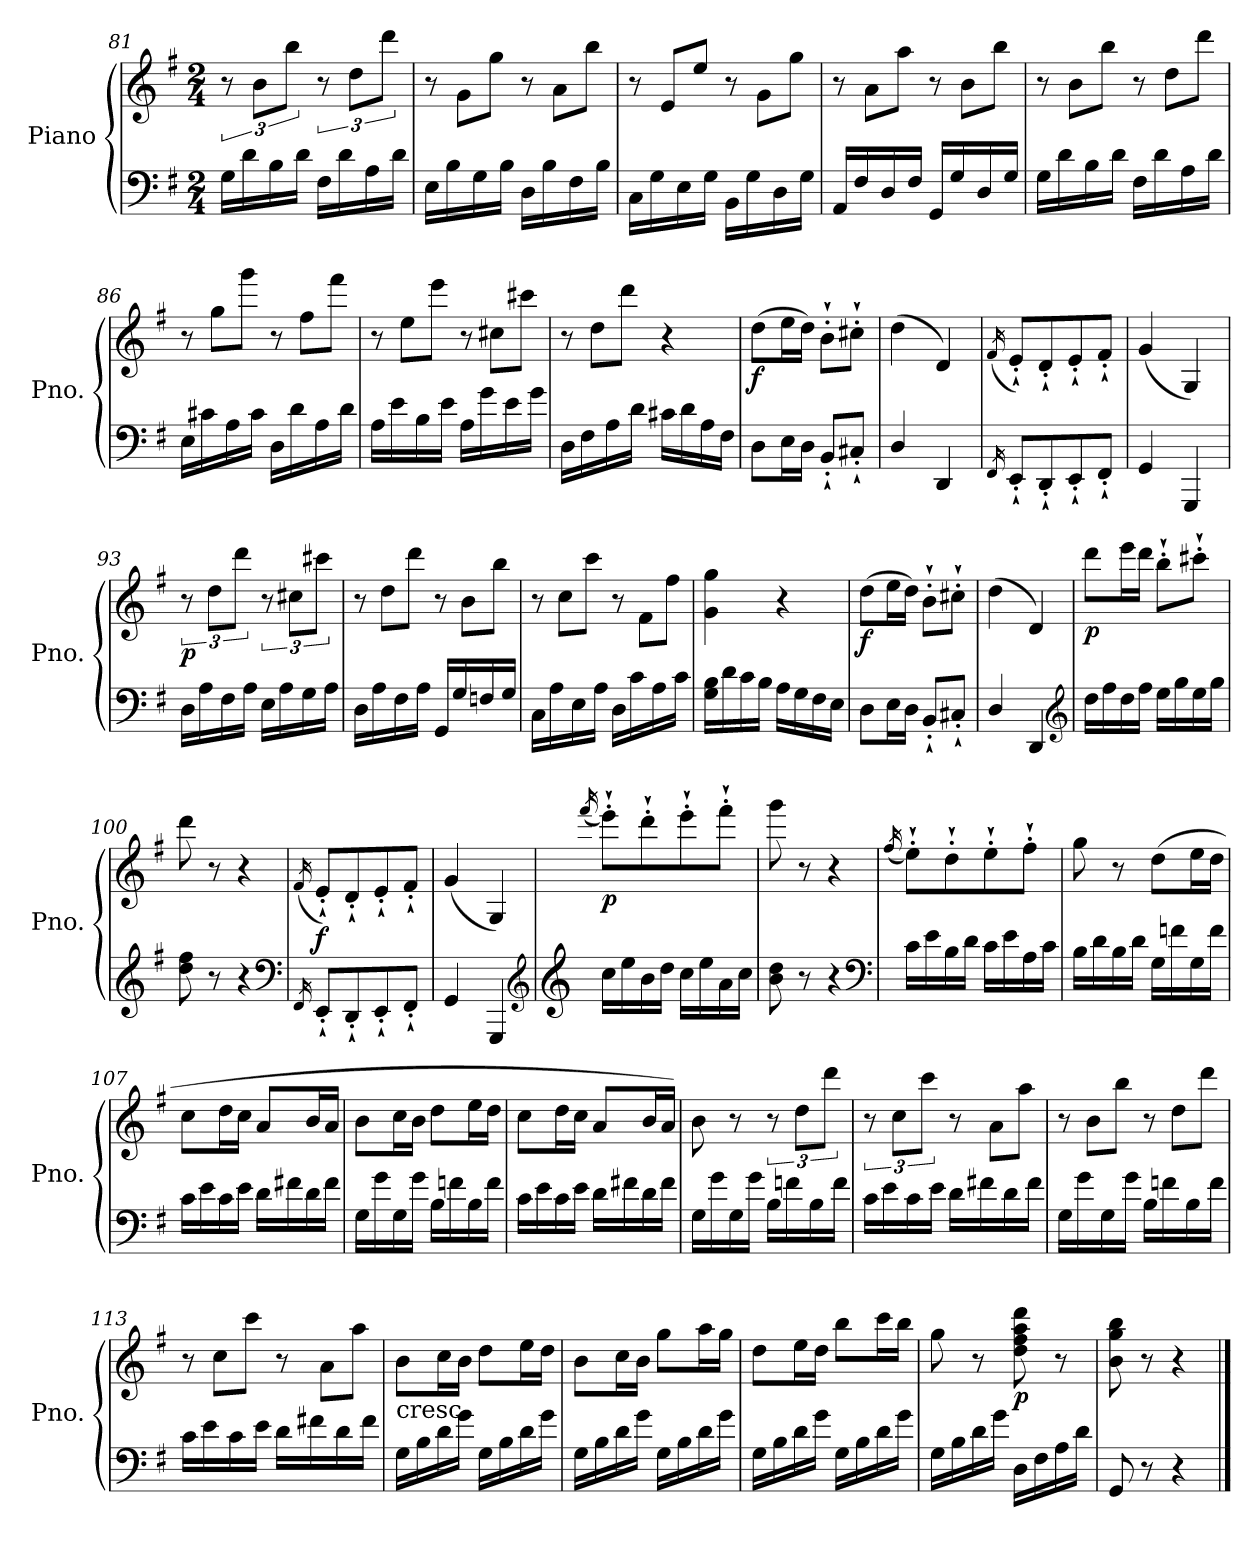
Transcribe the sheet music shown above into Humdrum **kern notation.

**kern	**kern	**dynam
*part1	*part1	*part1
*staff2	*staff1	*staff1/2
*I"Piano	*	*
*I'Pno.	*	*
!!LO:LB:g=z
*clefF4	*clefG2	*
*k[f#]	*k[f#]	*
*G:	*G:	*
*M2/4	*M2/4	*
=81	=81	=81
16G\LL	12r	.
16d\	.	.
.	12b\L	.
16B\	.	.
.	12bb\J	.
16d\JJ	.	.
16F#\LL	12r	.
16d\	.	.
.	12dd\L	.
16A\	.	.
.	12ddd\J	.
16d\JJ	.	.
=82	=82	=82
*	*Xtuplet	*
16E\LL	12r	.
16B\	.	.
.	12g\L	.
16G\	.	.
.	12gg\J	.
16B\JJ	.	.
16D\LL	12r	.
16B\	.	.
.	12a\L	.
16F#\	.	.
.	12bb\J	.
16B\JJ	.	.
=83	=83	=83
16C\LL	12r	.
16G\	.	.
.	12e/L	.
16E\	.	.
.	12ee/J	.
16G\JJ	.	.
16BB\LL	12r	.
16G\	.	.
.	12g\L	.
16D\	.	.
.	12gg\J	.
16G\JJ	.	.
=84	=84	=84
16AA/LL	12r	.
16F#/	.	.
.	12a\L	.
16D/	.	.
.	12aa\J	.
16F#/JJ	.	.
16GG/LL	12r	.
16G/	.	.
.	12b\L	.
16D/	.	.
.	12bb\J	.
16G/JJ	.	.
!!LO:PB:g=z
=85	=85	=85
16G\LL	12r	.
16d\	.	.
.	12b\L	.
16B\	.	.
.	12bb\J	.
16d\JJ	.	.
16F#\LL	12r	.
16d\	.	.
.	12dd\L	.
16A\	.	.
.	12ddd\J	.
16d\JJ	.	.
=86	=86	=86
16E\LL	12r	.
16c#X\	.	.
.	12gg\L	.
16A\	.	.
.	12ggg\J	.
16c#\JJ	.	.
16D\LL	12r	.
16d\	.	.
.	12ff#\L	.
16A\	.	.
.	12fff#\J	.
16d\JJ	.	.
=87	=87	=87
16A\LL	12r	.
16e\	.	.
.	12ee\L	.
16B\	.	.
.	12eee\J	.
16e\JJ	.	.
16A\LL	12r	.
16g\	.	.
.	12cc#X\L	.
16e\	.	.
.	12ccc#X\J	.
16g\JJ	.	.
=88	=88	=88
16D\LL	12r	.
16F#\	.	.
.	12dd\L	.
16A\	.	.
.	12ddd\J	.
16d\JJ	.	.
16c#X\LL	4r	.
16d\	.	.
16A\	.	.
16F#\JJ	.	.
=89	=89	=89
!	!	!LO:DY:b
8D\L	(8dd\L	f
16E\L	16ee\L	.
16D\JJ	16dd\JJ)	.
8BB`'/L	8b`'\L	.
8C#X`'/J	8cc#X`'\J	.
!!LO:LB:g=z
=90	=90	=90
4D/	(4dd\	.
4DD/	4d/)	.
=91	=91	=91
16qFF#/	(16qf#/	.
8EE`'/L	8e`'/L)	.
8DD`'/	8d`'/	.
8EE`'/	8e`'/	.
8FF#`'/J	8f#`'/J	.
=92	=92	=92
4GG/	(4g/	.
4GGG/	4G/)	.
=93	=93	=93
*	*tuplet	*
!	!	!LO:DY:b
16D\LL	12r	p
16A\	.	.
.	12dd\L	.
16F#\	.	.
.	12ddd\J	.
16A\JJ	.	.
16E\LL	12r	.
16A\	.	.
.	12cc#X\L	.
16G\	.	.
.	12ccc#X\J	.
16A\JJ	.	.
=94	=94	=94
*	*Xtuplet	*
16D\LL	12r	.
16A\	.	.
.	12dd\L	.
16F#\	.	.
.	12ddd\J	.
16A\JJ	.	.
16GG/LL	12r	.
16G/	.	.
.	12b\L	.
16Fn/	.	.
.	12bb\J	.
16G/JJ	.	.
=95	=95	=95
16C\LL	12r	.
16A\	.	.
.	12cc\L	.
16E\	.	.
.	12ccc\J	.
16A\JJ	.	.
16D\LL	12r	.
16c\	.	.
.	12f#\L	.
16A\	.	.
.	12ff#\J	.
16c\JJ	.	.
!!LO:LB:g=z
=96	=96	=96
16G\ 16B\LL	4g\ 4gg\	.
16d\	.	.
16c\	.	.
16B\JJ	.	.
16A\LL	4r	.
16G\	.	.
16F#\	.	.
16E\JJ	.	.
=97	=97	=97
!	!	!LO:DY:b
8D\L	(8dd\L	f
16E\L	16ee\L	.
16D\JJ	16dd\JJ)	.
8BB`'/L	8b`'\L	.
8C#X`'/J	8cc#X`'\J	.
=98	=98	=98
4D/	(4dd\	.
4DD/	4d/)	.
*clefG2	*	*
=99	=99	=99
!	!	!LO:DY:b
16dd\LL	8ddd\L	p
16ff#\	.	.
16dd\	16eee\L	.
16ff#\JJ	16ddd\JJ	.
16ee\LL	8bb`'\L	.
16gg\	.	.
16ee\	8ccc#X`'\J	.
16gg\JJ	.	.
=100	=100	=100
8dd\ 8ff#\	8ddd\	.
8r	8r	.
4r	4r	.
*clefF4	*	*
=101	=101	=101
16qFF#/	(16qf#/	.
!	!	!LO:DY:b
8EE`'/L	8e`'/L)	f
8DD`'/	8d`'/	.
8EE`'/	8e`'/	.
8FF#`'/J	8f#`'/J	.
=102	=102	=102
4GG/	(4g/	.
4GGG/	4G/)	.
*clefG2	*	*
!!LO:LB:g=z
=103	=103	=103
*clefG2	*	*
.	(16qfff#/	.
!	!	!LO:DY:b
16cc\LL	8eee`'\L)	p
16ee\	.	.
16b\	8ddd`'\	.
16dd\JJ	.	.
16cc\LL	8eee`'\	.
16ee\	.	.
16a\	8fff#`'\J	.
16cc\JJ	.	.
=104	=104	=104
8b\ 8dd\	8ggg\	.
8r	8r	.
4r	4r	.
*clefF4	*	*
=105	=105	=105
.	(16qff#/	.
16c\LL	8ee`'\L)	.
16e\	.	.
16B\	8dd`'\	.
16d\JJ	.	.
16c\LL	8ee`'\	.
16e\	.	.
16A\	8ff#`'\J	.
16c\JJ	.	.
=106	=106	=106
16B\LL	8gg\	.
16d\	.	.
16B\	8r	.
16d\JJ	.	.
16G\LL	(8dd\L	.
16fn\	.	.
16G\	16ee\L	.
16f\JJ	16dd\JJ	.
=107	=107	=107
16c\LL	8cc\L	.
16e\	.	.
16c\	16dd\L	.
16e\JJ	16cc\JJ	.
16d\LL	8a/L	.
16f#X\	.	.
16d\	16b/L	.
16f#\JJ	16a/JJ	.
!!LO:LB:g=z
=108	=108	=108
16G\LL	8b\L	.
16g\	.	.
16G\	16cc\L	.
16g\JJ	16b\JJ	.
16B\LL	8dd\L	.
16fn\	.	.
16B\	16ee\L	.
16f\JJ	16dd\JJ	.
=109	=109	=109
16c\LL	8cc\L	.
16e\	.	.
16c\	16dd\L	.
16e\JJ	16cc\JJ	.
16d\LL	8a/L	.
16f#X\	.	.
16d\	16b/L	.
16f#\JJ	16a/JJ)	.
=110	=110	=110
16G\LL	8b\	.
16g\	.	.
16G\	8r	.
16g\JJ	.	.
*	*tuplet	*
16B\LL	12r	.
16fn\	.	.
.	12dd\L	.
16B\	.	.
.	12ddd\J	.
16f\JJ	.	.
=111	=111	=111
16c\LL	12r	.
16e\	.	.
.	12cc\L	.
16c\	.	.
.	12ccc\J	.
16e\JJ	.	.
*	*Xtuplet	*
16d\LL	12r	.
16f#X\	.	.
.	12a\L	.
16d\	.	.
.	12aa\J	.
16f#\JJ	.	.
!!LO:PB:g=z
=112	=112	=112
16G\LL	12r	.
16g\	.	.
.	12b\L	.
16G\	.	.
.	12bb\J	.
16g\JJ	.	.
16B\LL	12r	.
16fn\	.	.
.	12dd\L	.
16B\	.	.
.	12ddd\J	.
16f\JJ	.	.
=113	=113	=113
16c\LL	12r	.
16e\	.	.
.	12cc\L	.
16c\	.	.
.	12ccc\J	.
16e\JJ	.	.
16d\LL	12r	.
16f#X\	.	.
.	12a\L	.
16d\	.	.
.	12aa\J	.
16f#\JJ	.	.
=114	=114	=114
!LO:TX:a:t=cresc.	!	!
16G\LL	8b\L	.
16B\	.	.
16d\	16cc\L	.
16g\JJ	16b\JJ	.
16G\LL	8dd\L	.
16B\	.	.
16d\	16ee\L	.
16g\JJ	16dd\JJ	.
=115	=115	=115
16G\LL	8b\L	.
16B\	.	.
16d\	16cc\L	.
16g\JJ	16b\JJ	.
16G\LL	8gg\L	.
16B\	.	.
16d\	16aa\L	.
16g\JJ	16gg\JJ	.
!!LO:LB:g=z
=116	=116	=116
16G\LL	8dd\L	.
16B\	.	.
16d\	16ee\L	.
16g\JJ	16dd\JJ	.
16G\LL	8bb\L	.
16B\	.	.
16d\	16ccc\L	.
16g\JJ	16bb\JJ	.
=117	=117	=117
16G\LL	8gg\	.
16B\	.	.
16d\	8r	.
16g\JJ	.	.
!	!	!LO:DY:b
16D\LL	8dd\ 8ff#\ 8aa\ 8ddd\	p
16F#\	.	.
16A\	8r	.
16d\JJ	.	.
=118	=118	=118
8GG/	8b\ 8gg\ 8bb\	.
8r	8r	.
4r	4r	.
==	==	==
*-	*-	*-
